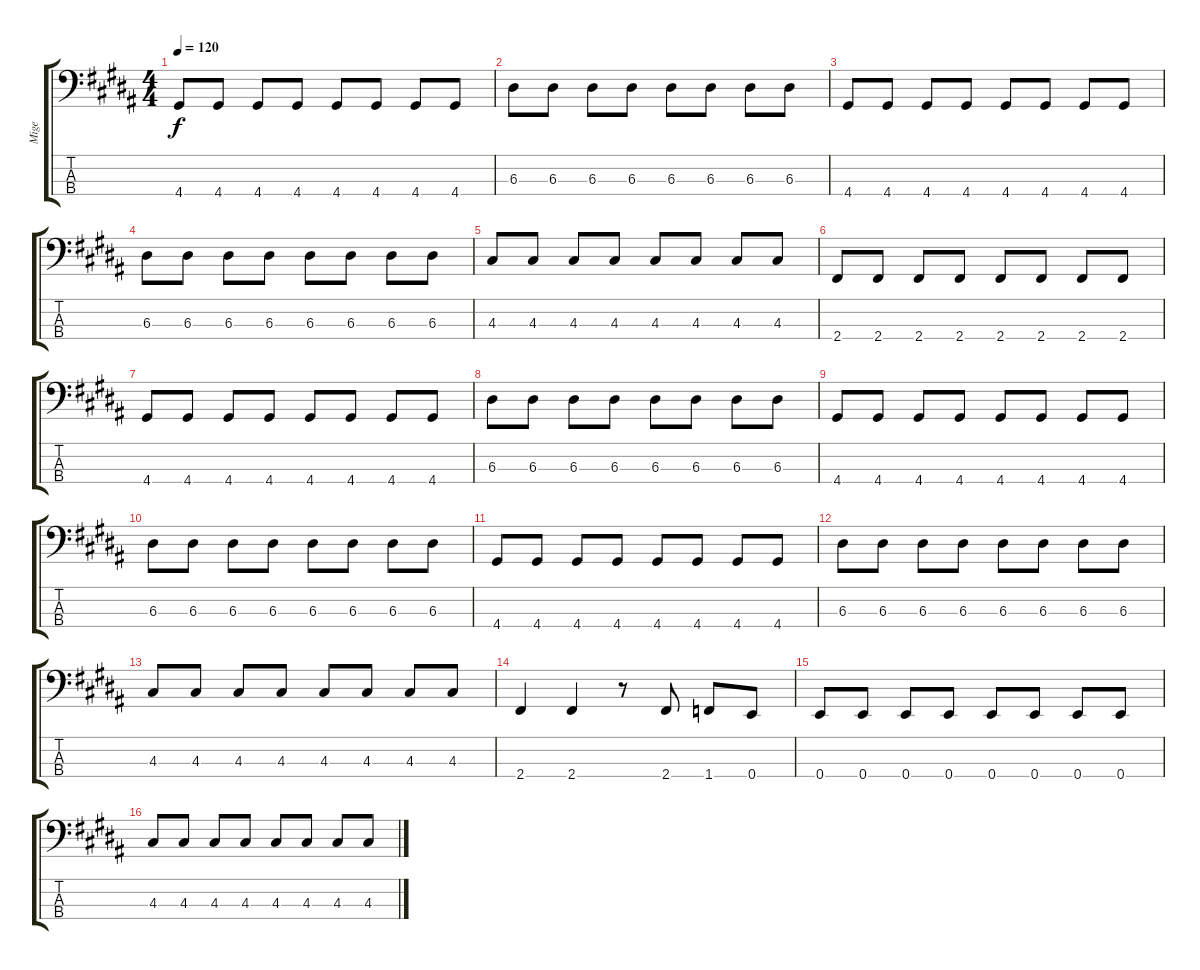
\track ("Mige" "Mige") {instrument electricbassfinger}
\staff {score tabs}
\tuning (G2 D2 A1 E1) {hide}
\ts (4 4)
\tempo 120
\clef f4
\ks b
4.4.8{dy f} 4.4.8 4.4.8 4.4.8 4.4.8 4.4.8 4.4.8 4.4.8 |
6.3.8 6.3.8 6.3.8 6.3.8 6.3.8 6.3.8 6.3.8 6.3.8 |
4.4.8 4.4.8 4.4.8 4.4.8 4.4.8 4.4.8 4.4.8 4.4.8 |
6.3.8 6.3.8 6.3.8 6.3.8 6.3.8 6.3.8 6.3.8 6.3.8 |
4.3.8 4.3.8 4.3.8 4.3.8 4.3.8 4.3.8 4.3.8 4.3.8 |
2.4.8 2.4.8 2.4.8 2.4.8 2.4.8 2.4.8 2.4.8 2.4.8 |
4.4.8 4.4.8 4.4.8 4.4.8 4.4.8 4.4.8 4.4.8 4.4.8 |
6.3.8 6.3.8 6.3.8 6.3.8 6.3.8 6.3.8 6.3.8 6.3.8 |
4.4.8 4.4.8 4.4.8 4.4.8 4.4.8 4.4.8 4.4.8 4.4.8 |
6.3.8 6.3.8 6.3.8 6.3.8 6.3.8 6.3.8 6.3.8 6.3.8 |
4.4.8 4.4.8 4.4.8 4.4.8 4.4.8 4.4.8 4.4.8 4.4.8 |
6.3.8 6.3.8 6.3.8 6.3.8 6.3.8 6.3.8 6.3.8 6.3.8 |
4.3.8 4.3.8 4.3.8 4.3.8 4.3.8 4.3.8 4.3.8 4.3.8 |
2.4.4 2.4.4 r.8 2.4.8 1.4.8 0.4.8 |
0.4.8 0.4.8 0.4.8 0.4.8 0.4.8 0.4.8 0.4.8 0.4.8 |
4.3.8 4.3.8 4.3.8 4.3.8 4.3.8 4.3.8 4.3.8 4.3.8
